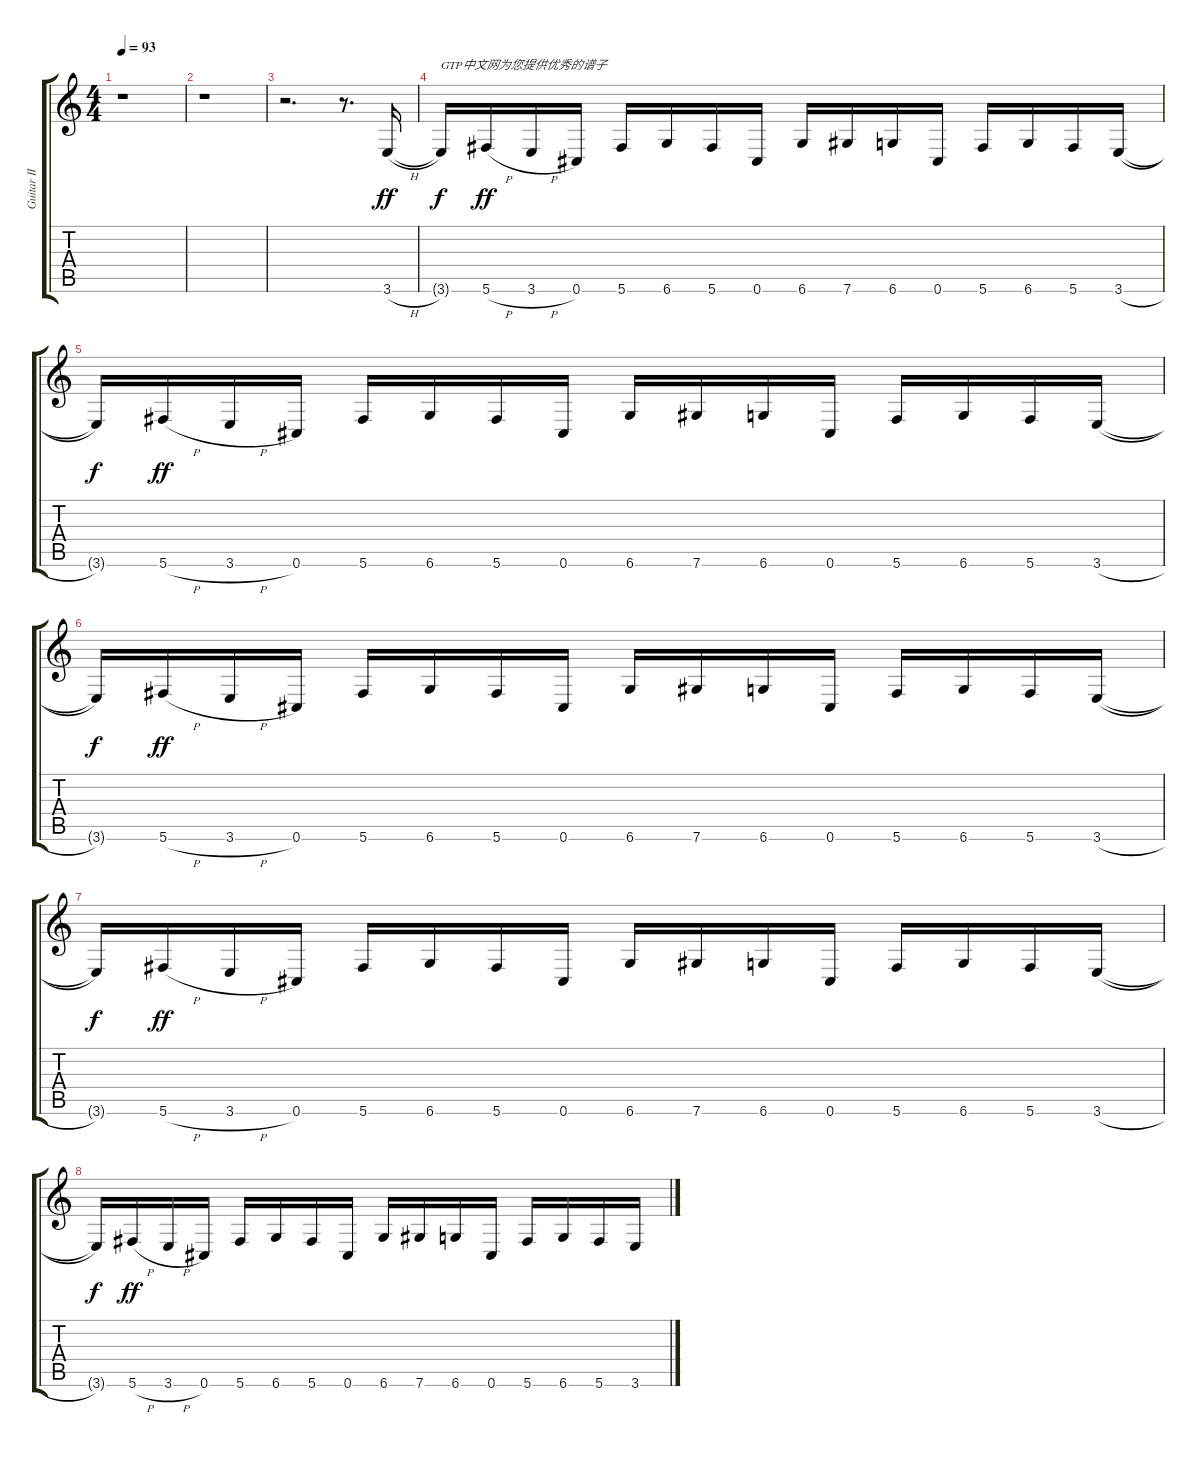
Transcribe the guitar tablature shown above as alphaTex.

\track ("Guitar II" "Guitar II") {instrument overdrivenguitar}
\staff {score tabs}
\tuning (Eb4 Bb3 Gb3 Db3 Ab2 Db2) {hide}
\ts (4 4)
\tempo 93
\clef g2
\ks c
r.1{dy ff instrument overdrivenguitar} |
r.1 |
r.2{d} r.8{d} 3.6{h}.16 |
3.6{t}.16{txt "GTP中文网为您提供优秀的谱子" dy f} 5.6{h}.16{dy ff} 3.6{h}.16 0.6.16 5.6.16 6.6.16 5.6.16 0.6.16 6.6.16 7.6.16 6.6.16 0.6.16 5.6.16 6.6.16 5.6.16 3.6{h}.16 |
3.6{t}.16{dy f} 5.6{h}.16{dy ff} 3.6{h}.16 0.6.16 5.6.16 6.6.16 5.6.16 0.6.16 6.6.16 7.6.16 6.6.16 0.6.16 5.6.16 6.6.16 5.6.16 3.6{h}.16 |
3.6{t}.16{dy f} 5.6{h}.16{dy ff} 3.6{h}.16 0.6.16 5.6.16 6.6.16 5.6.16 0.6.16 6.6.16 7.6.16 6.6.16 0.6.16 5.6.16 6.6.16 5.6.16 3.6{h}.16 |
3.6{t}.16{dy f} 5.6{h}.16{dy ff} 3.6{h}.16 0.6.16 5.6.16 6.6.16 5.6.16 0.6.16 6.6.16 7.6.16 6.6.16 0.6.16 5.6.16 6.6.16 5.6.16 3.6{h}.16 |
3.6{t}.16{dy f} 5.6{h}.16{dy ff} 3.6{h}.16 0.6.16 5.6.16 6.6.16 5.6.16 0.6.16 6.6.16 7.6.16 6.6.16 0.6.16 5.6.16 6.6.16 5.6.16 3.6{h}.16
